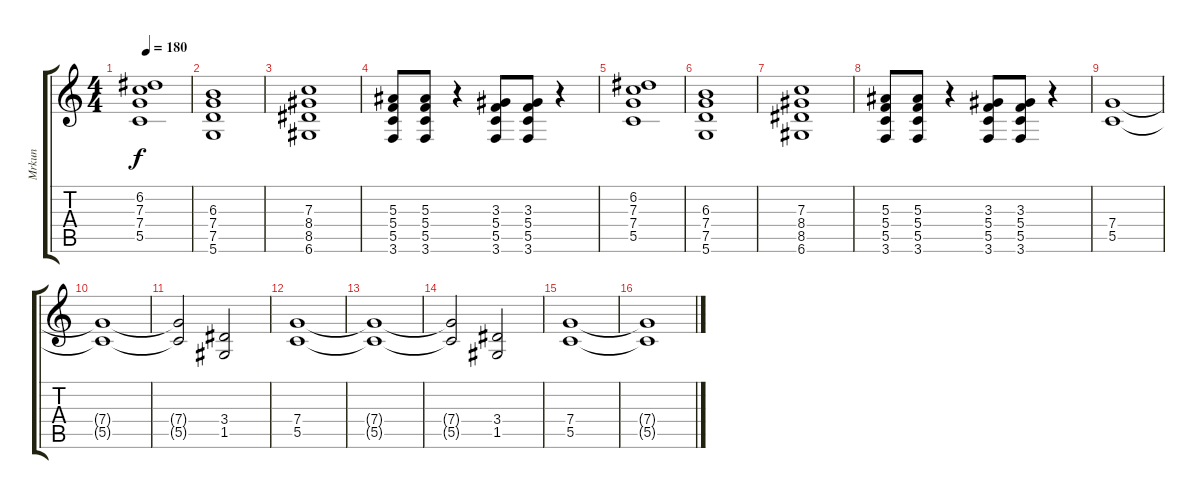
\track ("Mrkun" "Mrkun") {instrument distortionguitar}
\staff {score tabs}
\tuning (D4 A3 F3 C3 G2 D2) {hide}
\ts (4 4)
\tempo 180
\clef g2
\ks c
(6.2 7.3 7.4 5.5).1{dy f} |
(6.3 7.4 7.5 5.6).1 |
(7.3 8.4 8.5 6.6).1 |
(5.3 5.4 5.5 3.6).8 (5.3 5.4 5.5 3.6).8 r.4 (3.3 5.4 5.5 3.6).8 (3.3 5.4 5.5 3.6).8 r.4 |
(6.2 7.3 7.4 5.5).1 |
(6.3 7.4 7.5 5.6).1 |
(7.3 8.4 8.5 6.6).1 |
(5.3 5.4 5.5 3.6).8 (5.3 5.4 5.5 3.6).8 r.4 (3.3 5.4 5.5 3.6).8 (3.3 5.4 5.5 3.6).8 r.4 |
(7.4 5.5).1 |
(7.4{t} 5.5{t}).1 |
(7.4{t} 5.5{t}).2 (3.4 1.5).2 |
(7.4 5.5).1 |
(7.4{t} 5.5{t}).1 |
(7.4{t} 5.5{t}).2 (3.4 1.5).2 |
(7.4 5.5).1 |
(7.4{t} 5.5{t}).1
